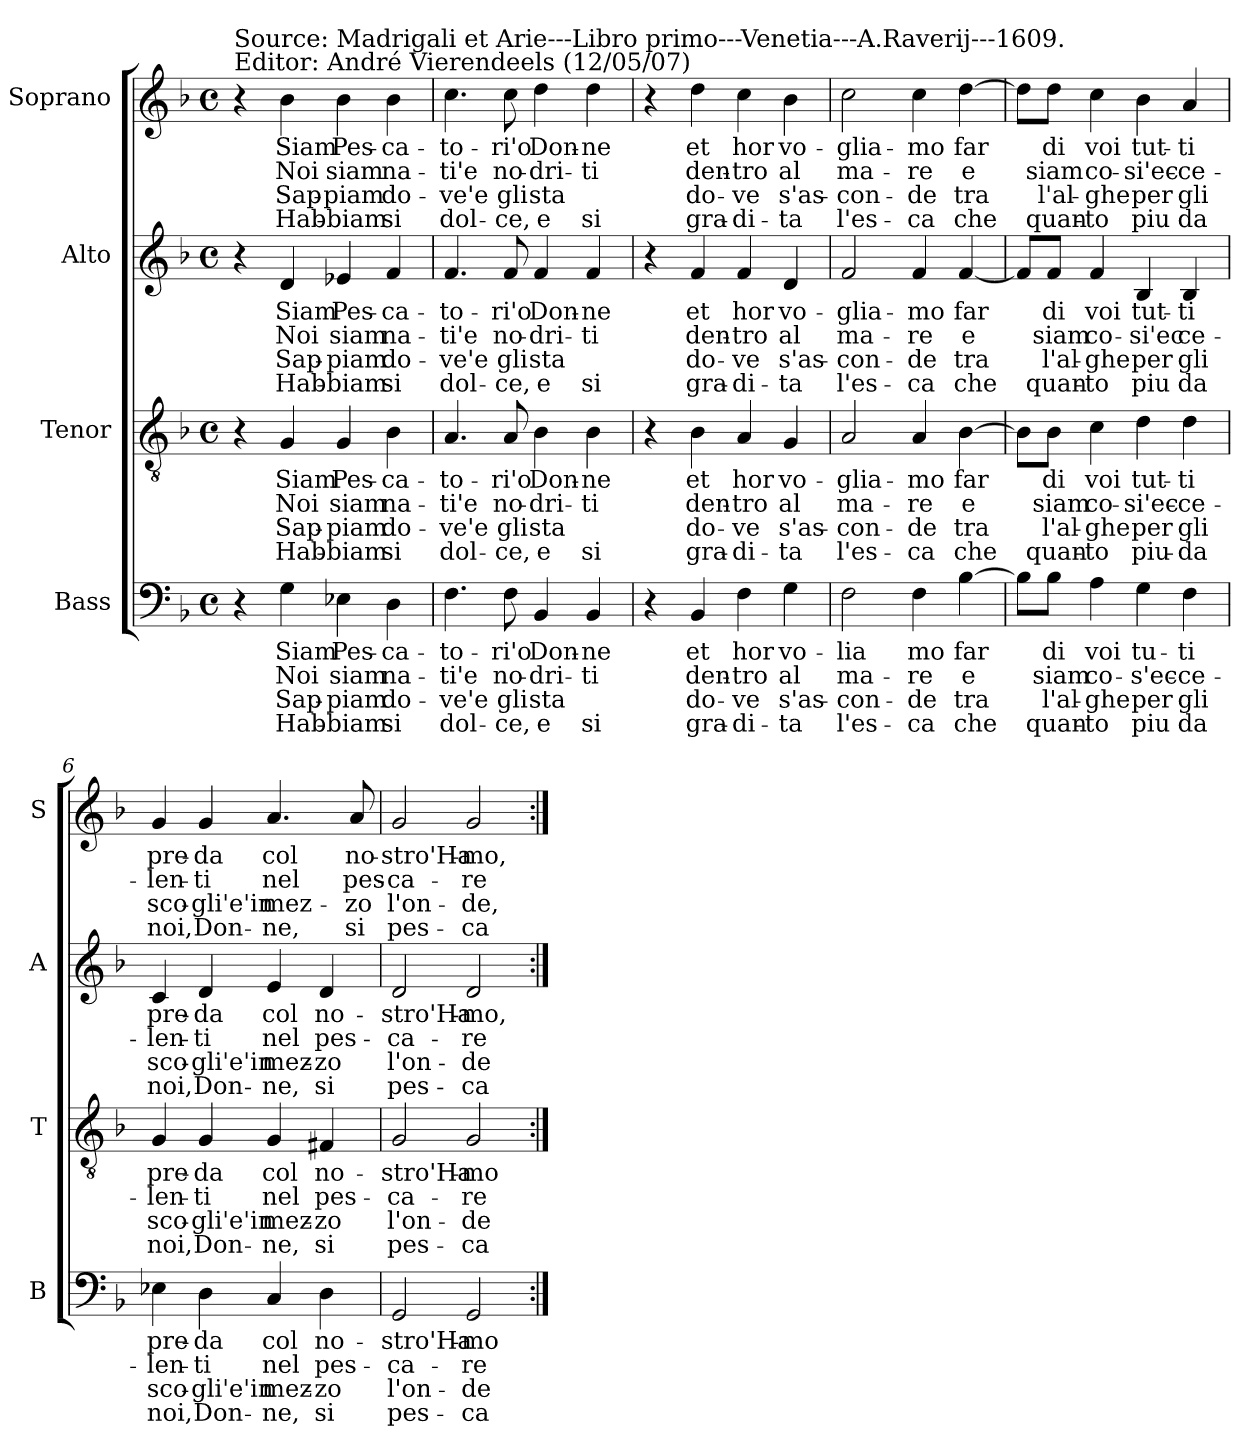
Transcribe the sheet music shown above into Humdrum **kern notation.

**kern	**text	**text	**text	**text	**kern	**text	**text	**text	**text	**kern	**text	**text	**text	**text	**kern	**text	**text	**text	**text
*part4	*part4	*part4	*part4	*part4	*part3	*part3	*part3	*part3	*part3	*part2	*part2	*part2	*part2	*part2	*part1	*part1	*part1	*part1	*part1
*staff4	*staff4	*staff4	*staff4	*staff4	*staff3	*staff3	*staff3	*staff3	*staff3	*staff2	*staff2	*staff2	*staff2	*staff2	*staff1	*staff1	*staff1	*staff1	*staff1
*I"Bass	*	*	*	*	*I"Tenor	*	*	*	*	*I"Alto	*	*	*	*	*I"Soprano	*	*	*	*
*I'B	*	*	*	*	*I'T	*	*	*	*	*I'A	*	*	*	*	*I'S	*	*	*	*
*clefF4	*	*	*	*	*clefGv2	*	*	*	*	*clefG2	*	*	*	*	*clefG2	*	*	*	*
*k[b-]	*	*	*	*	*k[b-]	*	*	*	*	*k[b-]	*	*	*	*	*k[b-]	*	*	*	*
*F:	*	*	*	*	*F:	*	*	*	*	*F:	*	*	*	*	*F:	*	*	*	*
*M4/4	*	*	*	*	*M4/4	*	*	*	*	*M4/4	*	*	*	*	*M4/4	*	*	*	*
*met(c)	*	*	*	*	*met(c)	*	*	*	*	*met(c)	*	*	*	*	*met(c)	*	*	*	*
=1	=1	=1	=1	=1	=1	=1	=1	=1	=1	=1	=1	=1	=1	=1	=1	=1	=1	=1	=1
!	!	!	!	!	!	!	!	!	!	!	!	!	!	!	!LO:TX:a:t=Source&colon; Madrigali et Arie---Libro primo---Venetia---A.Raverij---1609.\nEditor&colon; André Vierendeels (12/05/07)	!	!	!	!
4r	.	.	.	.	4r	.	.	.	.	4r	.	.	.	.	4r	.	.	.	.
4G\	Siam	Noi	Sap-	Hab-	4G/	Siam	Noi	Sap-	Hab-	4d/	Siam	Noi	Sap-	Hab-	4b-\	Siam	Noi	Sap-	Hab-
4E-X\	Pes-	siam	-piam	-biam	4G/	Pes-	siam	-piam	-biam	4e-X/	Pes-	siam	-piam	-biam	4b-\	Pes-	siam	-piam	-biam
4D\	-ca-	na-	do-	si	4B-\	-ca-	na-	do-	si	4f/	-ca-	na-	do-	si	4b-\	-ca-	na-	do-	si
=2	=2	=2	=2	=2	=2	=2	=2	=2	=2	=2	=2	=2	=2	=2	=2	=2	=2	=2	=2
4.F\	-to-	-ti'e	-ve'e	dol-	4.A/	-to-	-ti'e	-ve'e	dol-	4.f/	-to-	-ti'e	-ve'e	dol-	4.cc\	-to-	-ti'e	-ve'e	dol-
8F\	-ri'o	no-	gli	-ce,	8A/	-ri'o	no-	gli	-ce,	8f/	-ri'o	no-	gli	-ce,	8cc\	-ri'o	no-	gli	-ce,
4BB-/	Don-	-dri-	sta	e	4B-\	Don-	-dri-	sta	e	4f/	Don-	-dri-	sta	e	4dd\	Don-	-dri-	sta	e
4BB-/	-ne	-ti	.	si	4B-\	-ne	-ti	.	si	4f/	-ne	-ti	.	si	4dd\	-ne	-ti	.	si
=3	=3	=3	=3	=3	=3	=3	=3	=3	=3	=3	=3	=3	=3	=3	=3	=3	=3	=3	=3
4r	.	.	.	.	4r	.	.	.	.	4r	.	.	.	.	4r	.	.	.	.
4BB-/	et	den-	do-	gra-	4B-\	et	den-	do-	gra-	4f/	et	den-	do-	gra-	4dd\	et	den-	do-	gra-
4F\	hor	-tro	-ve	-di-	4A/	hor	-tro	-ve	-di-	4f/	hor	-tro	-ve	-di-	4cc\	hor	-tro	-ve	-di-
4G\	vo-	al	s'as-	-ta	4G/	vo-	al	s'as-	-ta	4d/	vo-	al	s'as-	-ta	4b-\	vo-	al	s'as-	-ta
=4	=4	=4	=4	=4	=4	=4	=4	=4	=4	=4	=4	=4	=4	=4	=4	=4	=4	=4	=4
2F\	-lia	ma-	-con-	l'es-	2A/	-glia-	ma-	-con-	l'es-	2f/	-glia-	ma-	-con-	l'es-	2cc\	-glia-	ma-	-con-	l'es-
4F\	mo	-re	-de	-ca	4A/	-mo	-re	-de	-ca	4f/	-mo	-re	-de	-ca	4cc\	-mo	-re	-de	-ca
[4B-\	far	e	tra	che	[4B-\	far	e	tra	che	[4f/	far	e	tra	che	[4dd\	far	e	tra	che
!!LO:LB:g=z
=5	=5	=5	=5	=5	=5	=5	=5	=5	=5	=5	=5	=5	=5	=5	=5	=5	=5	=5	=5
8B-\L]	.	.	.	.	8B-\L]	.	.	.	.	8f/L]	.	.	.	.	8dd\L]	.	.	.	.
8B-\J	di	siam	l'al-	quan-	8B-\J	di	siam	l'al-	quan-	8f/J	di	siam	l'al-	quan-	8dd\J	di	siam	l'al-	quan-
4A\	voi	co-	-ghe	-to	4c\	voi	co-	-ghe	-to	4f/	voi	co-	-ghe	-to	4cc\	voi	co-	-ghe	-to
4G\	tu-	-s'ec-	per	piu	4d\	tut-	-si'ec-	per	piu-	4B-/	tut-	-si'ec	per	piu	4b-\	tut-	-si'ec-	per	piu
4F\	-ti	-ce-	gli	da	4d\	-ti	-ce-	gli	-da	4B-/	-ti	ce-	gli	da	4a/	-ti	-ce-	gli	da
=6	=6	=6	=6	=6	=6	=6	=6	=6	=6	=6	=6	=6	=6	=6	=6	=6	=6	=6	=6
4E-X\	pre-	-len-	sco-	noi,	4G/	pre-	-len-	sco-	noi,	4c/	pre-	-len-	sco-	noi,	4g/	pre-	-len-	sco-	noi,
4D\	-da	-ti	-gli'e'in	Don-	4G/	-da	-ti	-gli'e'in	Don-	4d/	-da	-ti	-gli'e'in	Don-	4g/	-da	-ti	-gli'e'in	Don-
4C/	col	nel	mez-	-ne,	4G/	col	nel	mez-	-ne,	4e/	col	nel	mez-	-ne,	4.a/	col	nel	mez-	-ne,
4D\	no-	pes-	-zo	si	4F#X/	no-	pes-	-zo	si	4d/	no-	pes-	-zo	si	.	.	.	.	.
.	.	.	.	.	.	.	.	.	.	.	.	.	.	.	8a/	no-	pes-	-zo	si
=7	=7	=7	=7	=7	=7	=7	=7	=7	=7	=7	=7	=7	=7	=7	=7	=7	=7	=7	=7
2GG/	-stro'Ha-	-ca-	l'on-	pes-	2G/	-stro'Ha-	-ca-	l'on-	pes-	2d/	-stro'Ha-	-ca-	l'on-	pes-	2g/	-stro'Ha-	-ca-	l'on-	pes-
2GG/	-mo	-re	-de	-ca	2G/	-mo	-re	-de	-ca	2d/	-mo,	-re	-de	-ca	2g/	-mo,	-re	-de,	-ca
=:|!	=:|!	=:|!	=:|!	=:|!	=:|!	=:|!	=:|!	=:|!	=:|!	=:|!	=:|!	=:|!	=:|!	=:|!	=:|!	=:|!	=:|!	=:|!	=:|!
*-	*-	*-	*-	*-	*-	*-	*-	*-	*-	*-	*-	*-	*-	*-	*-	*-	*-	*-	*-
